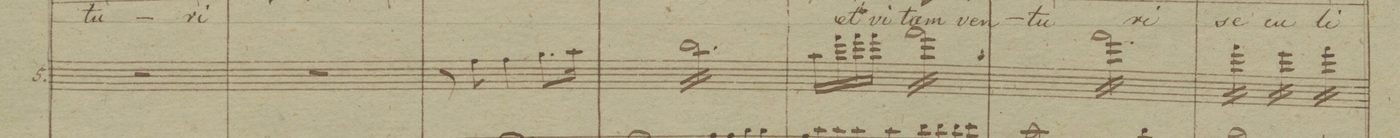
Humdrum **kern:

**kern	**dynam
*I"5.	*
*clefG2	*
*k[b-]	*
*M3/4	*
2.r	.
=175	=175
2.r	.
=176	=176
8r	.
8ff\	.
4ff\	.
8.gg\L	.
16aa\Jk	.
=177	=177
16bb-\LL	.
16bb-\	.
16bb-\	.
16bb-\	.
16bb-\	.
16bb-\	.
16bb-\	.
16bb-\	.
16bb-\	.
16bb-\	.
16bb-\	.
16bb-\JJ	.
=178	=178
16aa\LL	.
16fff\	.
16fff\	.
16fff\JJ	.
16fff\LL	.
16fff\	.
16fff\	.
16fff\	.
16fff\	.
16fff\	.
16fff\	.
16fff\JJ	.
=179	=179
16fff\LL	.
16fff\	.
16fff\	.
16fff\	.
16fff\	.
16fff\	.
16fff\	.
16fff\	.
16fff\	.
16fff\	.
16fff\	.
16fff\JJ	.
=180	=180
16fff\LL	.
16fff\	.
16fff\	.
16fff\JJ	.
16eee\LL	.
16eee\	.
16eee\	.
16eee\JJ	.
16fff\LL	.
16fff\	.
16fff\	.
16fff\JJ	.
=181	=181
*-	*-
